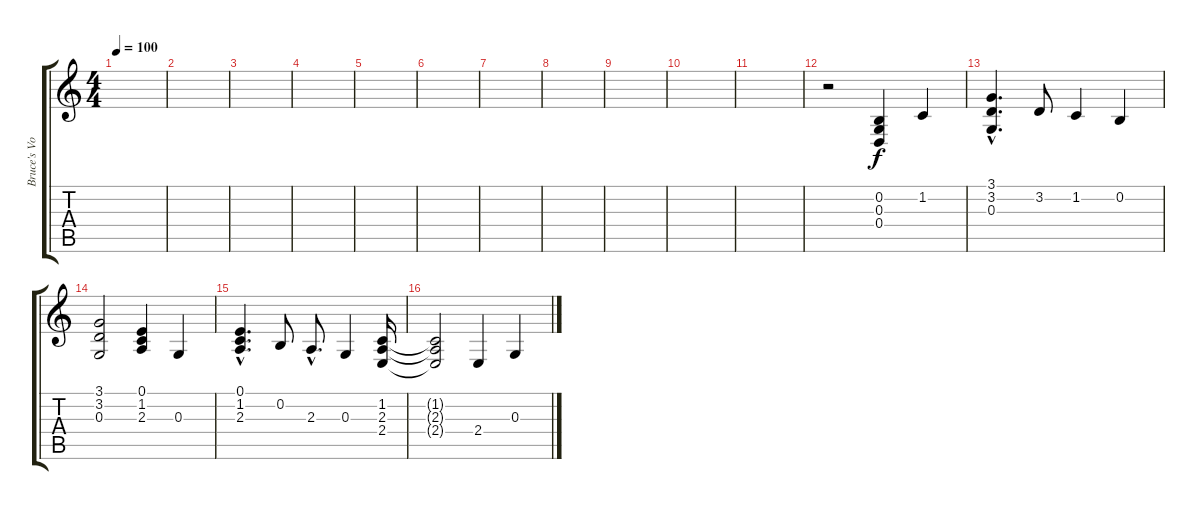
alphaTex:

\track ("Bruce's Vocal" "Bruce's Vo") {instrument viola}
\staff {score tabs}
\tuning (E4 B3 G3 D3 A2 E2) {hide}
\ts (4 4)
\tempo 100
\clef g2
\ks c
|
|
|
|
|
|
|
|
|
|
|
r.2 (0.2 0.3 0.4).4 1.2.4 |
(3.1{hac} 3.2{hac} 0.3{hac}).4{d} 3.2.8 1.2.4 0.2.4 |
(3.1 3.2 0.3).2 (0.1 1.2 2.3).4 0.3.4 |
(0.1{hac} 1.2{hac} 2.3{hac}).4{d} 0.2.8 2.3{hac}.8{d} 0.3.4 (1.2 2.3 2.4).16 |
(1.2{t} 2.3{t} 2.4{t}).2 2.4.4 0.3.4
